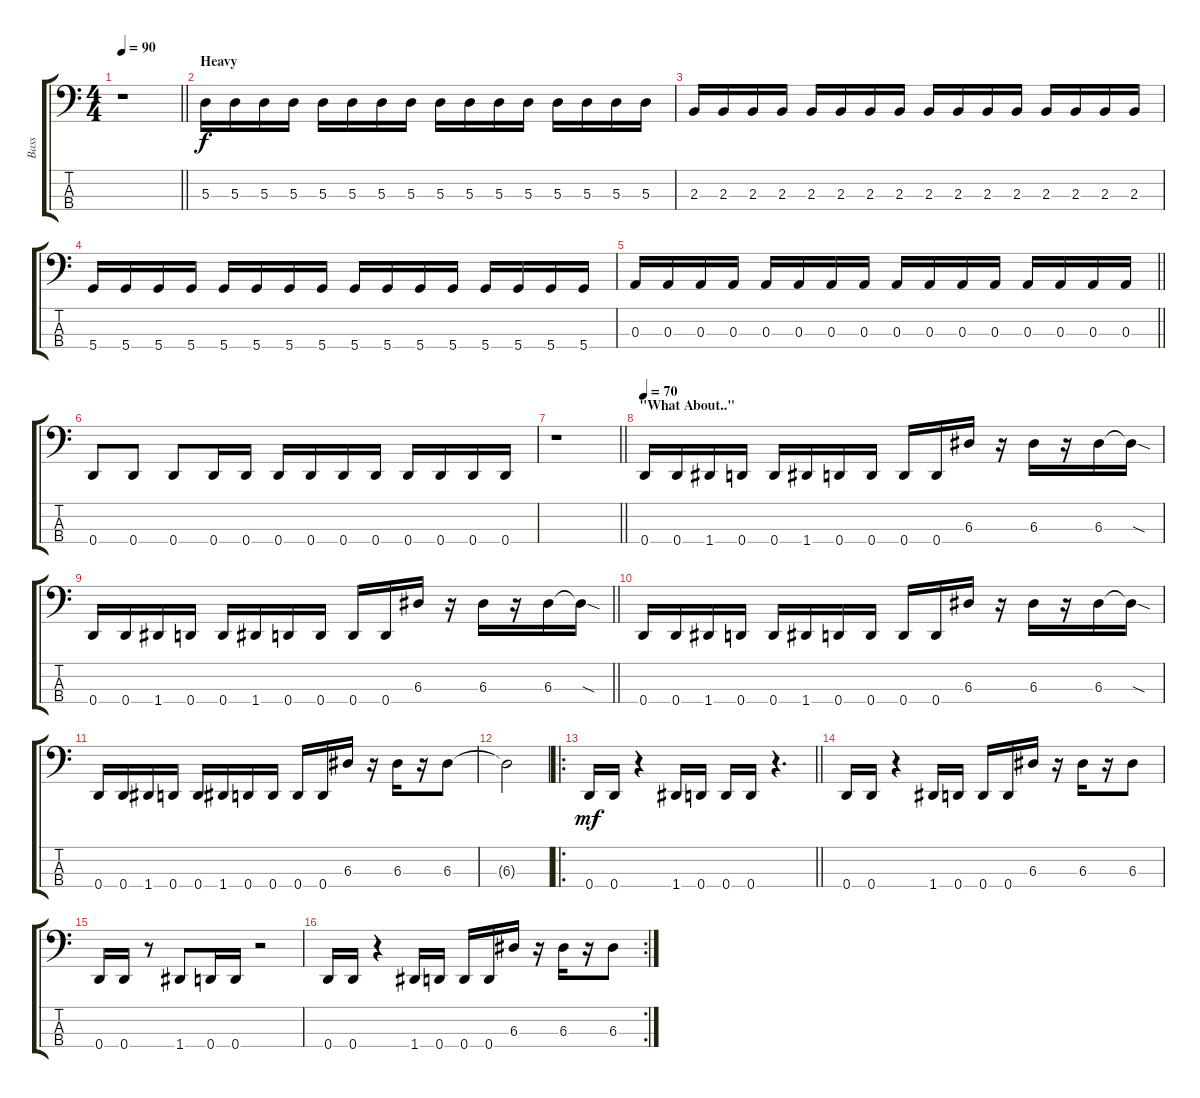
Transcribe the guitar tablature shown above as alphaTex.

\track ("Bass" "Bass") {instrument slapbass2}
\staff {score tabs}
\tuning (G2 D2 A1 D1) {hide}
\ts (4 4)
\tempo 90
\clef f4
\barLineRight lightlight
\ks c
r.1{dy f} |
\section ("" "Heavy")
5.3.16 5.3.16 5.3.16 5.3.16 5.3.16 5.3.16 5.3.16 5.3.16 5.3.16 5.3.16 5.3.16 5.3.16 5.3.16 5.3.16 5.3.16 5.3.16 |
2.3.16 2.3.16 2.3.16 2.3.16 2.3.16 2.3.16 2.3.16 2.3.16 2.3.16 2.3.16 2.3.16 2.3.16 2.3.16 2.3.16 2.3.16 2.3.16 |
5.4.16 5.4.16 5.4.16 5.4.16 5.4.16 5.4.16 5.4.16 5.4.16 5.4.16 5.4.16 5.4.16 5.4.16 5.4.16 5.4.16 5.4.16 5.4.16 |
\barLineRight lightlight
0.3.16 0.3.16 0.3.16 0.3.16 0.3.16 0.3.16 0.3.16 0.3.16 0.3.16 0.3.16 0.3.16 0.3.16 0.3.16 0.3.16 0.3.16 0.3.16 |
0.4.8 0.4.8 0.4.8 0.4.16 0.4.16 0.4.16 0.4.16 0.4.16 0.4.16 0.4.16 0.4.16 0.4.16 0.4.16 |
\barLineRight lightlight
r.1 |
\section ("" "\"What About..\"")
\tempo 70
0.4.16 0.4.16 1.4.16 0.4.16 0.4.16 1.4.16 0.4.16 0.4.16 0.4.16 0.4.16 6.3.16 r.16 6.3.16 r.16 6.3.16 6.3{sod t}.16 |
\barLineRight lightlight
0.4.16 0.4.16 1.4.16 0.4.16 0.4.16 1.4.16 0.4.16 0.4.16 0.4.16 0.4.16 6.3.16 r.16 6.3.16 r.16 6.3.16 6.3{sod t}.16 |
0.4.16 0.4.16 1.4.16 0.4.16 0.4.16 1.4.16 0.4.16 0.4.16 0.4.16 0.4.16 6.3.16 r.16 6.3.16 r.16 6.3.16 6.3{sod t}.16 |
0.4.16 0.4.16 1.4.16 0.4.16 0.4.16 1.4.16 0.4.16 0.4.16 0.4.16 0.4.16 6.3.16 r.16 6.3.16 r.16 6.3.8 |
6.3{t}.2 |
\ro
\barLineRight lightlight
0.4.16{dy mf} 0.4.16 r.4 1.4.16 0.4.16 0.4.16 0.4.16 r.4{d} |
0.4.16 0.4.16 r.4 1.4.16 0.4.16 0.4.16 0.4.16 6.3.16 r.16 6.3.16 r.16 6.3.8 |
0.4.16 0.4.16 r.8 1.4.8 0.4.16 0.4.16 r.2 |
\rc 2
0.4.16 0.4.16 r.4 1.4.16 0.4.16 0.4.16 0.4.16 6.3.16 r.16 6.3.16 r.16 6.3.8
